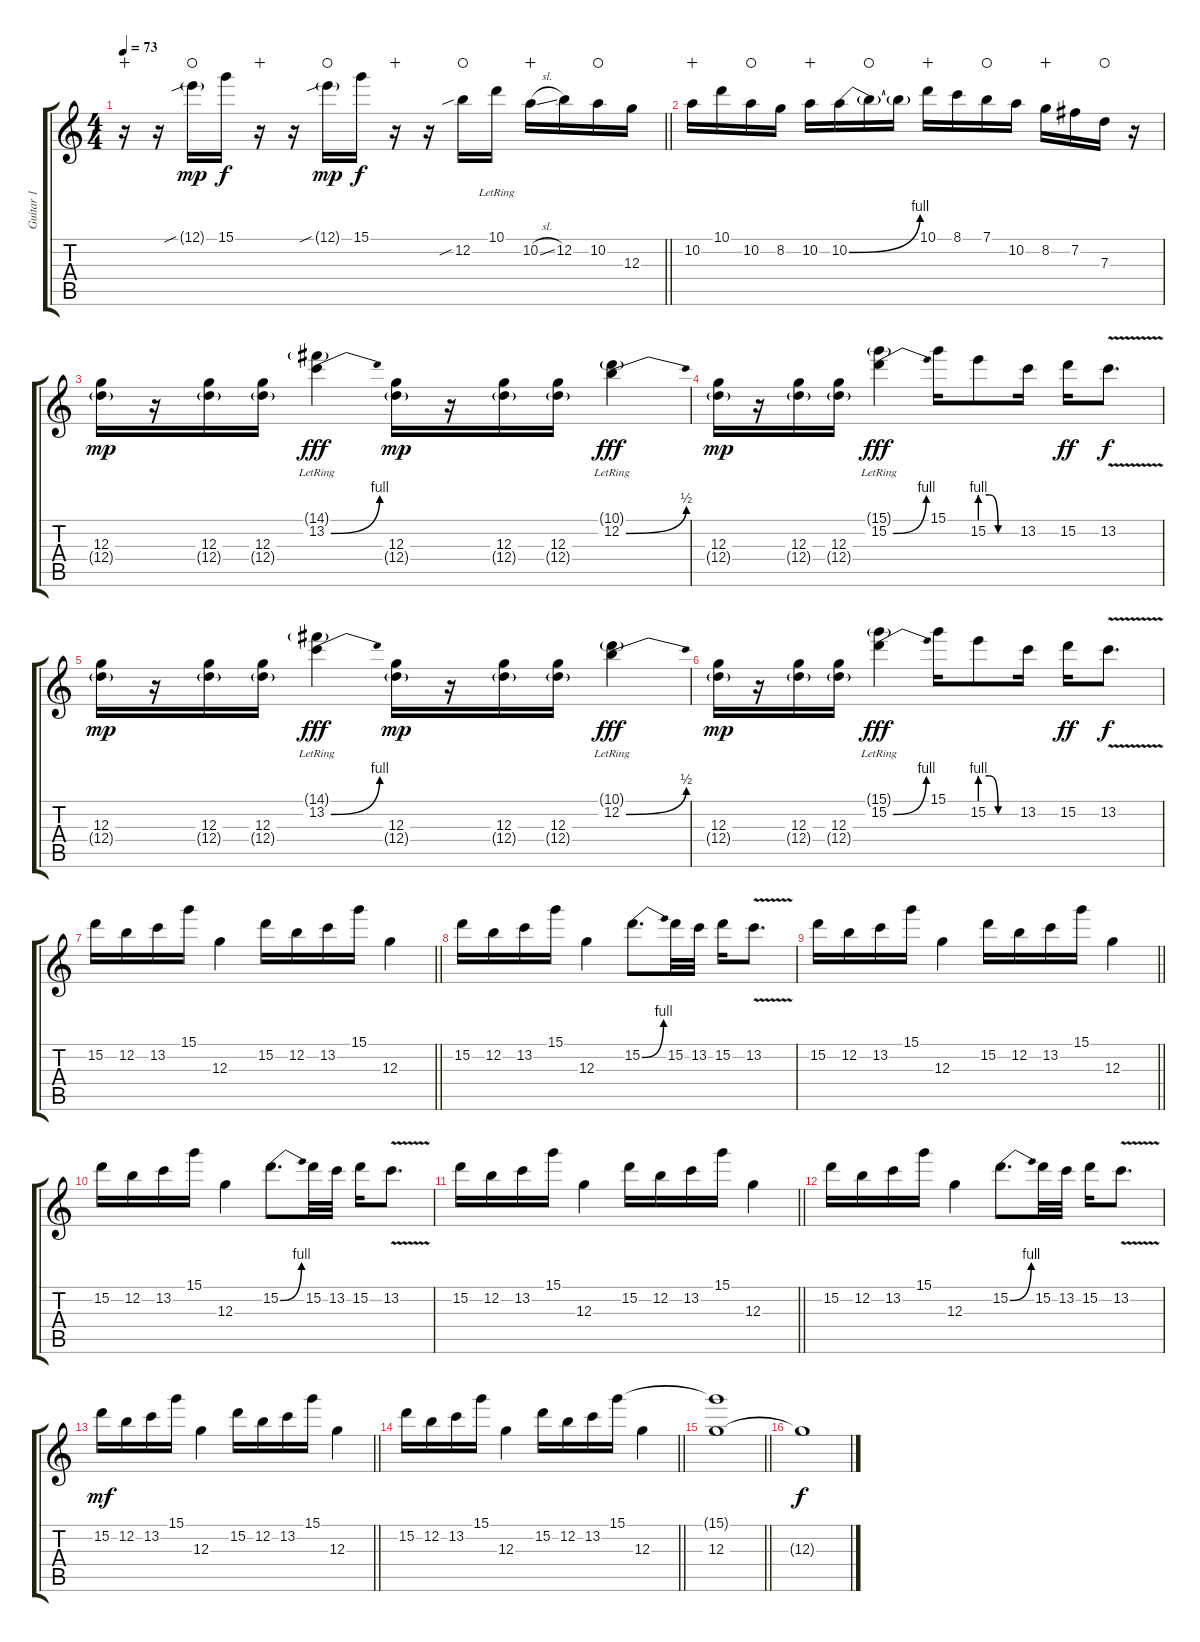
\track ("Guitar 1" "Guitar 1") {instrument overdrivenguitar}
\staff {score tabs}
\tuning (E4 B3 G3 D3 A2 E2) {hide}
\ts (4 4)
\tempo 73
\clef g2
\barLineRight lightlight
\ks c
r.16{dy f wahc} r.16 12.1{sib g}.16{dy mp waho} 15.1.16{dy f} r.16{wahc} r.16 12.1{sib g}.16{dy mp waho} 15.1.16{dy f} r.16{wahc} r.16 12.2{sib}.16{waho} 10.1{lr}.16 10.2{sl}.16{wahc} 12.2.16 10.2.16{waho} 12.3.16 |
10.2.16{wahc} 10.1.16 10.2.16{waho} 8.2.16 10.2.16{wahc} 10.2{be (bend 0 0 60 4)}.16 10.2{t}.16{waho} 10.2{t}.16 10.1.16{wahc} 8.1.16 7.1.16{waho} 10.2.16 8.2.16{wahc} 7.2.16 7.3.16{waho} r.16 |
(12.3 12.4{g}).16{dy mp} r.16 (12.3 12.4{g}).16 (12.3 12.4{g}).16 (14.1{g} 13.2{be (bend 0 0 60 4) lr}).4{dy fff} (12.3 12.4{g}).16{dy mp} r.16 (12.3 12.4{g}).16 (12.3 12.4{g}).16 (10.1{g} 12.2{be (bend 0 0 60 2) lr}).4{dy fff} |
(12.3 12.4{g}).16{dy mp} r.16 (12.3 12.4{g}).16 (12.3 12.4{g}).16 (15.1{g} 15.2{be (bend 0 0 60 4) lr}).4{dy fff} 15.1.16 15.2{be (custom 0 4 15 4 30 0 60 0)}.8 13.2.16 15.2.16{dy ff} 13.2{v}.8{d dy f} |
(12.3 12.4{g}).16{dy mp} r.16 (12.3 12.4{g}).16 (12.3 12.4{g}).16 (14.1{g} 13.2{be (bend 0 0 60 4) lr}).4{dy fff} (12.3 12.4{g}).16{dy mp} r.16 (12.3 12.4{g}).16 (12.3 12.4{g}).16 (10.1{g} 12.2{be (bend 0 0 60 2) lr}).4{dy fff} |
(12.3 12.4{g}).16{dy mp} r.16 (12.3 12.4{g}).16 (12.3 12.4{g}).16 (15.1{g} 15.2{be (bend 0 0 60 4) lr}).4{dy fff} 15.1.16 15.2{be (custom 0 4 15 4 30 0 60 0)}.8 13.2.16 15.2.16{dy ff} 13.2{v}.8{d dy f} |
\barLineRight lightlight
15.2.16 12.2.16 13.2.16 15.1.16 12.3.4 15.2.16 12.2.16 13.2.16 15.1.16 12.3.4 |
15.2.16 12.2.16 13.2.16 15.1.16 12.3.4 15.2{be (bend 0 0 60 4)}.8{d} 15.2.32 13.2.32 15.2.16 13.2{v}.8{d} |
\barLineRight lightlight
15.2.16 12.2.16 13.2.16 15.1.16 12.3.4 15.2.16 12.2.16 13.2.16 15.1.16 12.3.4 |
15.2.16 12.2.16 13.2.16 15.1.16 12.3.4 15.2{be (bend 0 0 60 4)}.8{d} 15.2.32 13.2.32 15.2.16 13.2{v}.8{d} |
\barLineRight lightlight
15.2.16 12.2.16 13.2.16 15.1.16 12.3.4 15.2.16 12.2.16 13.2.16 15.1.16 12.3.4 |
15.2.16 12.2.16 13.2.16 15.1.16 12.3.4 15.2{be (bend 0 0 60 4)}.8{d} 15.2.32 13.2.32 15.2.16 13.2{v}.8{d} |
\barLineRight lightlight
15.2.16{dy mf} 12.2.16 13.2.16 15.1.16 12.3.4 15.2.16 12.2.16 13.2.16 15.1.16 12.3.4 |
\barLineRight lightlight
15.2.16 12.2.16 13.2.16 15.1.16 12.3.4 15.2.16 12.2.16 13.2.16 15.1.16 12.3.4 |
\barLineRight lightlight
(15.1{t} 12.3).1 |
12.3{t}.1{dy f}
